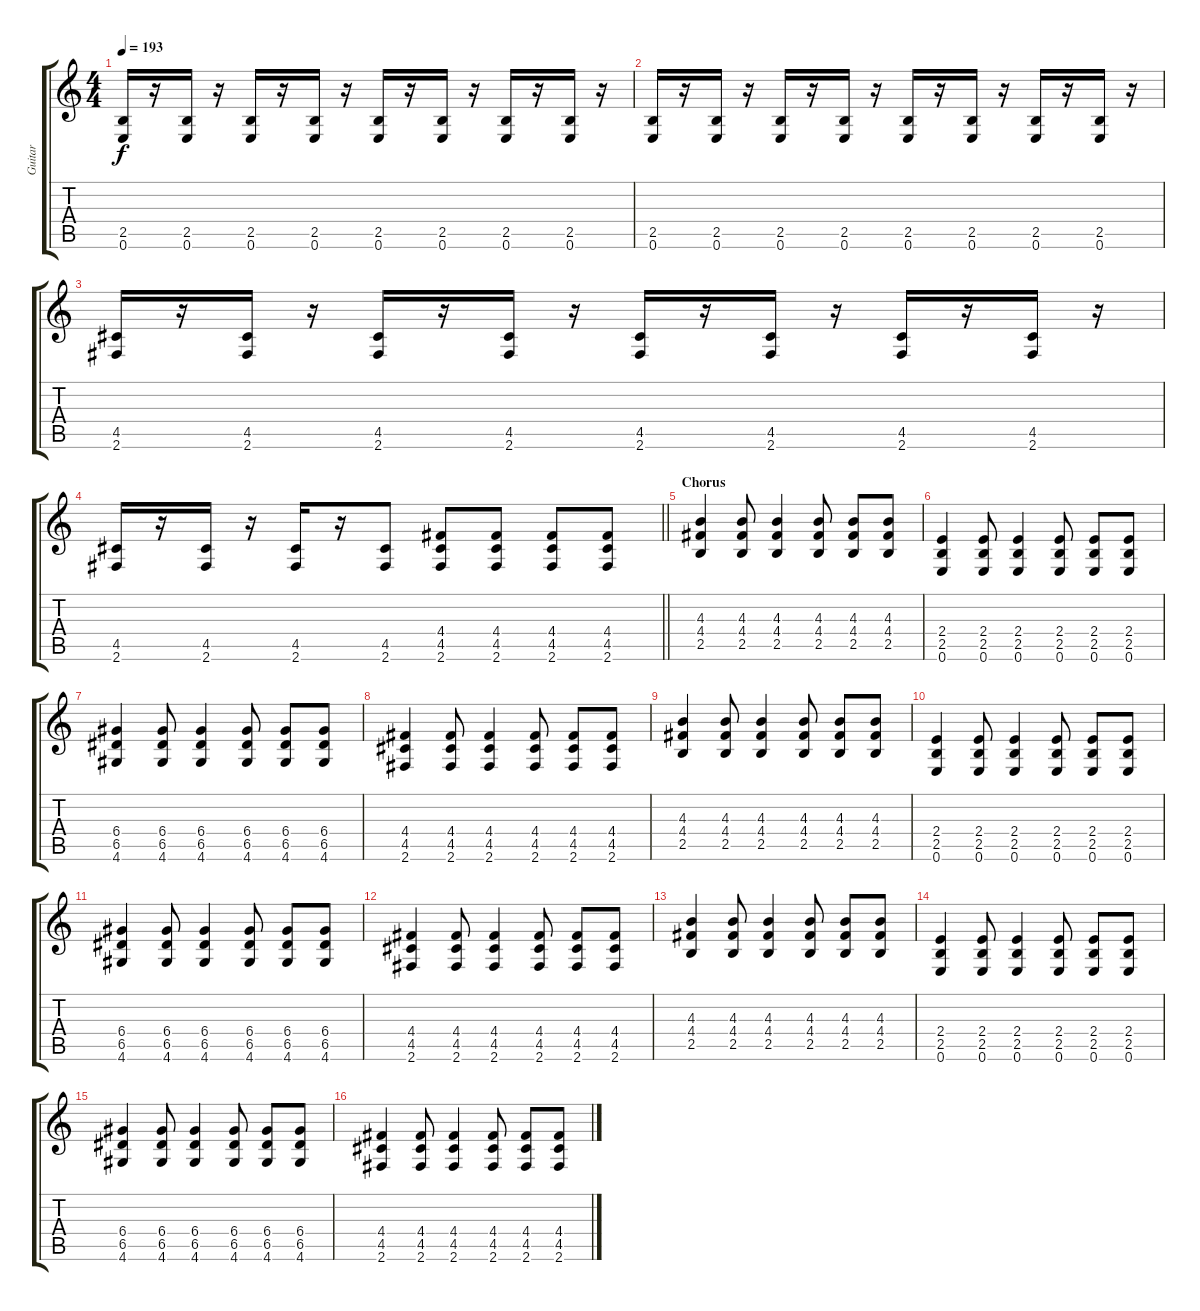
\track ("Guitar" "Guitar") {instrument distortionguitar}
\staff {score tabs}
\tuning (E4 B3 G3 D3 A2 E2) {hide}
\ts (4 4)
\tempo 193
\clef g2
\ks c
(2.5 0.6).16{dy f} r.16 (2.5 0.6).16 r.16 (2.5 0.6).16 r.16 (2.5 0.6).16 r.16 (2.5 0.6).16 r.16 (2.5 0.6).16 r.16 (2.5 0.6).16 r.16 (2.5 0.6).16 r.16 |
(2.5 0.6).16 r.16 (2.5 0.6).16 r.16 (2.5 0.6).16 r.16 (2.5 0.6).16 r.16 (2.5 0.6).16 r.16 (2.5 0.6).16 r.16 (2.5 0.6).16 r.16 (2.5 0.6).16 r.16 |
(4.5 2.6).16 r.16 (4.5 2.6).16 r.16 (4.5 2.6).16 r.16 (4.5 2.6).16 r.16 (4.5 2.6).16 r.16 (4.5 2.6).16 r.16 (4.5 2.6).16 r.16 (4.5 2.6).16 r.16 |
\barLineRight lightlight
(4.5 2.6).16 r.16 (4.5 2.6).16 r.16 (4.5 2.6).16 r.16 (4.5 2.6).8 (4.4 4.5 2.6).8 (4.4 4.5 2.6).8 (4.4 4.5 2.6).8 (4.4 4.5 2.6).8 |
\section ("" "Chorus")
(4.3 4.4 2.5).4 (4.3 4.4 2.5).8 (4.3 4.4 2.5).4 (4.3 4.4 2.5).8 (4.3 4.4 2.5).8 (4.3 4.4 2.5).8 |
(2.4 2.5 0.6).4 (2.4 2.5 0.6).8 (2.4 2.5 0.6).4 (2.4 2.5 0.6).8 (2.4 2.5 0.6).8 (2.4 2.5 0.6).8 |
(6.4 6.5 4.6).4 (6.4 6.5 4.6).8 (6.4 6.5 4.6).4 (6.4 6.5 4.6).8 (6.4 6.5 4.6).8 (6.4 6.5 4.6).8 |
(4.4 4.5 2.6).4 (4.4 4.5 2.6).8 (4.4 4.5 2.6).4 (4.4 4.5 2.6).8 (4.4 4.5 2.6).8 (4.4 4.5 2.6).8 |
(4.3 4.4 2.5).4 (4.3 4.4 2.5).8 (4.3 4.4 2.5).4 (4.3 4.4 2.5).8 (4.3 4.4 2.5).8 (4.3 4.4 2.5).8 |
(2.4 2.5 0.6).4 (2.4 2.5 0.6).8 (2.4 2.5 0.6).4 (2.4 2.5 0.6).8 (2.4 2.5 0.6).8 (2.4 2.5 0.6).8 |
(6.4 6.5 4.6).4 (6.4 6.5 4.6).8 (6.4 6.5 4.6).4 (6.4 6.5 4.6).8 (6.4 6.5 4.6).8 (6.4 6.5 4.6).8 |
(4.4 4.5 2.6).4 (4.4 4.5 2.6).8 (4.4 4.5 2.6).4 (4.4 4.5 2.6).8 (4.4 4.5 2.6).8 (4.4 4.5 2.6).8 |
(4.3 4.4 2.5).4 (4.3 4.4 2.5).8 (4.3 4.4 2.5).4 (4.3 4.4 2.5).8 (4.3 4.4 2.5).8 (4.3 4.4 2.5).8 |
(2.4 2.5 0.6).4 (2.4 2.5 0.6).8 (2.4 2.5 0.6).4 (2.4 2.5 0.6).8 (2.4 2.5 0.6).8 (2.4 2.5 0.6).8 |
(6.4 6.5 4.6).4 (6.4 6.5 4.6).8 (6.4 6.5 4.6).4 (6.4 6.5 4.6).8 (6.4 6.5 4.6).8 (6.4 6.5 4.6).8 |
(4.4 4.5 2.6).4 (4.4 4.5 2.6).8 (4.4 4.5 2.6).4 (4.4 4.5 2.6).8 (4.4 4.5 2.6).8 (4.4 4.5 2.6).8
